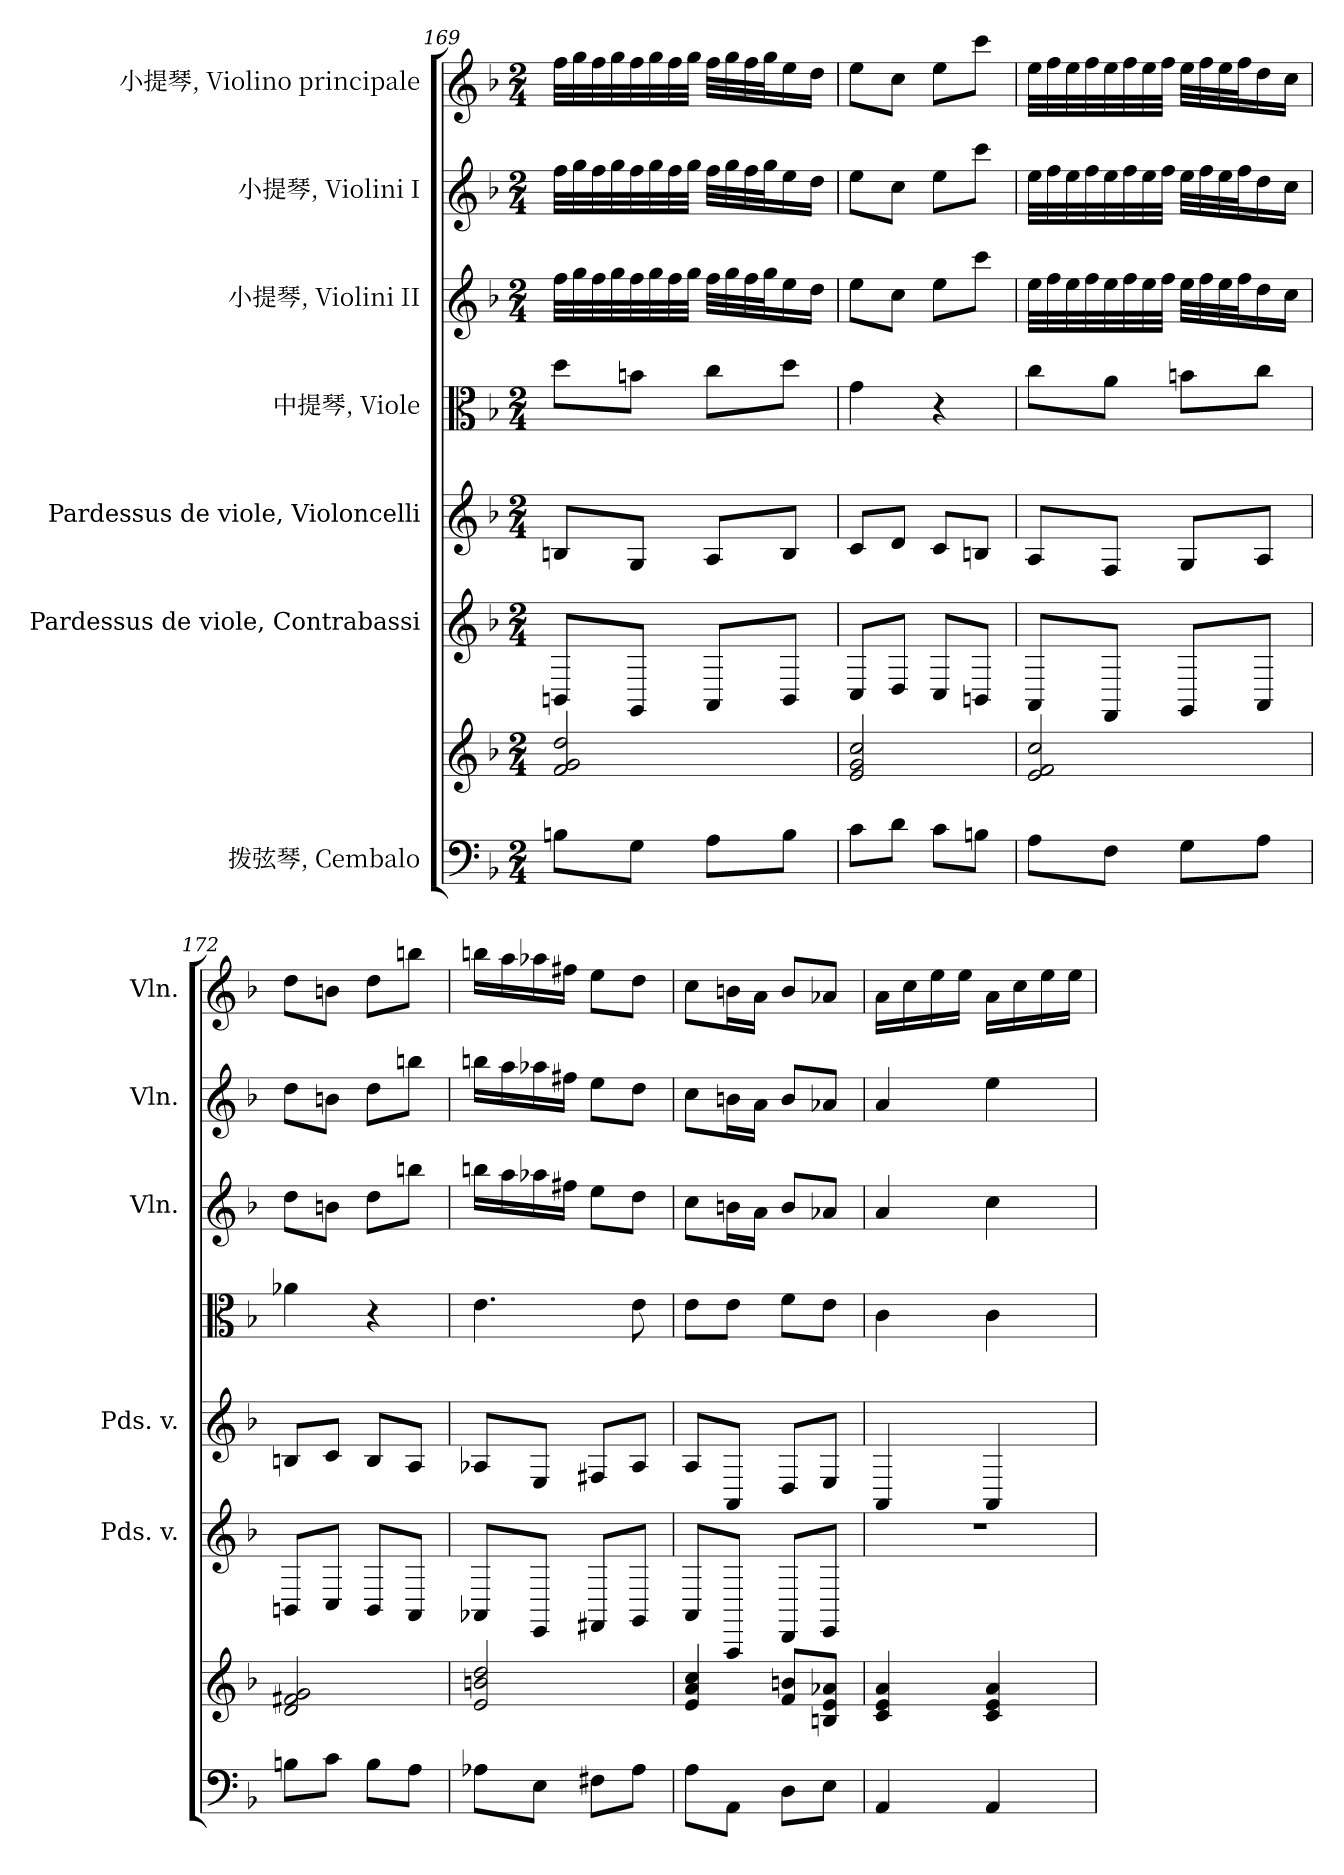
**kern	**kern	**kern	**kern	**kern	**kern	**kern	**kern
*part7	*part7	*part6	*part5	*part4	*part3	*part2	*part1
*staff8	*staff7	*staff6	*staff5	*staff4	*staff3	*staff2	*staff1
*I"拨弦琴, Cembalo	*	*I"Pardessus de viole, Contrabassi	*I"Pardessus de viole, Violoncelli	*I"中提琴, Viole	*I"小提琴, Violini II	*I"小提琴, Violini I	*I"小提琴, Violino principale
*	*	*I'Pds. v.	*I'Pds. v.	*	*I'Vln.	*I'Vln.	*I'Vln.
!!LO:PB:g=z
*clefF4	*clefG2	*clefG2	*clefG2	*clefC3	*clefG2	*clefG2	*clefG2
*k[b-]	*k[b-]	*k[b-]	*k[b-]	*k[b-]	*k[b-]	*k[b-]	*k[b-]
*M2/4	*M2/4	*M2/4	*M2/4	*M2/4	*M2/4	*M2/4	*M2/4
=169	=169	=169	=169	=169	=169	=169	=169
8Bn\L	2f/ 2g/ 2dd/	8BBn/L	8Bn/L	8dd\L	32ff\LLL	32ff\LLL	32ff\LLL
.	.	.	.	.	32gg\	32gg\	32gg\
.	.	.	.	.	32ff\	32ff\	32ff\
.	.	.	.	.	32gg\	32gg\	32gg\
8G\J	.	8GG/J	8G/J	8bn\J	32ff\	32ff\	32ff\
.	.	.	.	.	32gg\	32gg\	32gg\
.	.	.	.	.	32ff\	32ff\	32ff\
.	.	.	.	.	32gg\JJJ	32gg\JJJ	32gg\JJJ
8A\L	.	8AA/L	8A/L	8cc\L	32ff\LLL	32ff\LLL	32ff\LLL
.	.	.	.	.	32gg\	32gg\	32gg\
.	.	.	.	.	32ff\	32ff\	32ff\
.	.	.	.	.	32gg\J	32gg\J	32gg\J
8B\J	.	8BB/J	8B/J	8dd\J	16ee\	16ee\	16ee\
.	.	.	.	.	16dd\JJ	16dd\JJ	16dd\JJ
=170	=170	=170	=170	=170	=170	=170	=170
8c\L	2e/ 2g/ 2cc/	8C/L	8c/L	4g\	8ee\L	8ee\L	8ee\L
8d\J	.	8D/J	8d/J	.	8cc\J	8cc\J	8cc\J
8c\L	.	8C/L	8c/L	4r	8ee\L	8ee\L	8ee\L
8Bn\J	.	8BBn/J	8Bn/J	.	8ccc\J	8ccc\J	8ccc\J
=171	=171	=171	=171	=171	=171	=171	=171
8A\L	2e/ 2f/ 2cc/	8AA/L	8A/L	8cc\L	32ee\LLL	32ee\LLL	32ee\LLL
.	.	.	.	.	32ff\	32ff\	32ff\
.	.	.	.	.	32ee\	32ee\	32ee\
.	.	.	.	.	32ff\	32ff\	32ff\
8F\J	.	8FF/J	8F/J	8a\J	32ee\	32ee\	32ee\
.	.	.	.	.	32ff\	32ff\	32ff\
.	.	.	.	.	32ee\	32ee\	32ee\
.	.	.	.	.	32ff\JJJ	32ff\JJJ	32ff\JJJ
8G\L	.	8GG/L	8G/L	8bn\L	32ee\LLL	32ee\LLL	32ee\LLL
.	.	.	.	.	32ff\	32ff\	32ff\
.	.	.	.	.	32ee\	32ee\	32ee\
.	.	.	.	.	32ff\J	32ff\J	32ff\J
8A\J	.	8AA/J	8A/J	8cc\J	16dd\	16dd\	16dd\
.	.	.	.	.	16cc\JJ	16cc\JJ	16cc\JJ
=172	=172	=172	=172	=172	=172	=172	=172
8Bn\L	2d/ 2f#X/ 2g/	8BBn/L	8Bn/L	4a-X\	8dd\L	8dd\L	8dd\L
8c\J	.	8C/J	8c/J	.	8bn\J	8bn\J	8bn\J
8B\L	.	8BB/L	8B/L	4r	8dd\L	8dd\L	8dd\L
8A\J	.	8AA/J	8A/J	.	8bbn\J	8bbn\J	8bbn\J
!!LO:PB:g=z
=173	=173	=173	=173	=173	=173	=173	=173
8A-X\L	2e/ 2bn/ 2dd/	8AA-X/L	8A-X/L	4.e\	16bbn\LL	16bbn\LL	16bbn\LL
.	.	.	.	.	16aa\	16aa\	16aa\
8E\J	.	8EE/J	8E/J	.	16aa-X\	16aa-X\	16aa-X\
.	.	.	.	.	16ff#X\JJ	16ff#X\JJ	16ff#X\JJ
8F#X\L	.	8FF#X/L	8F#X/L	.	8ee\L	8ee\L	8ee\L
8A-\J	.	8GG/J	8A-/J	8e\	8dd\J	8dd\J	8dd\J
=174	=174	=174	=174	=174	=174	=174	=174
8A\L	4e/ 4a/ 4cc/	8AA/L	8A/L	8e\L	8cc\L	8cc\L	8cc\L
8AA\J	.	8AAA/J	8AA/J	8e\J	16bn\L	16bn\L	16bn\L
.	.	.	.	.	16a\JJ	16a\JJ	16a\JJ
8D\L	8f/ 8bn/L	8DD/L	8D/L	8f\L	8b/L	8b/L	8b/L
8E\J	8Bn/ 8e/ 8a-X/J	8EE/J	8E/J	8e\J	8a-X/J	8a-X/J	8a-X/J
=175	=175	=175	=175	=175	=175	=175	=175
4AA/	4c/ 4e/ 4a/	2r	4AA/	4c\	4a/	4a/	16a\LL
.	.	.	.	.	.	.	16cc\
.	.	.	.	.	.	.	16ee\
.	.	.	.	.	.	.	16ee\JJ
4AA/	4c/ 4e/ 4a/	.	4AA/	4c\	4cc\	4ee\	16a\LL
.	.	.	.	.	.	.	16cc\
.	.	.	.	.	.	.	16ee\
.	.	.	.	.	.	.	16ee\JJ
=	=	=	=	=	=	=	=
*-	*-	*-	*-	*-	*-	*-	*-
